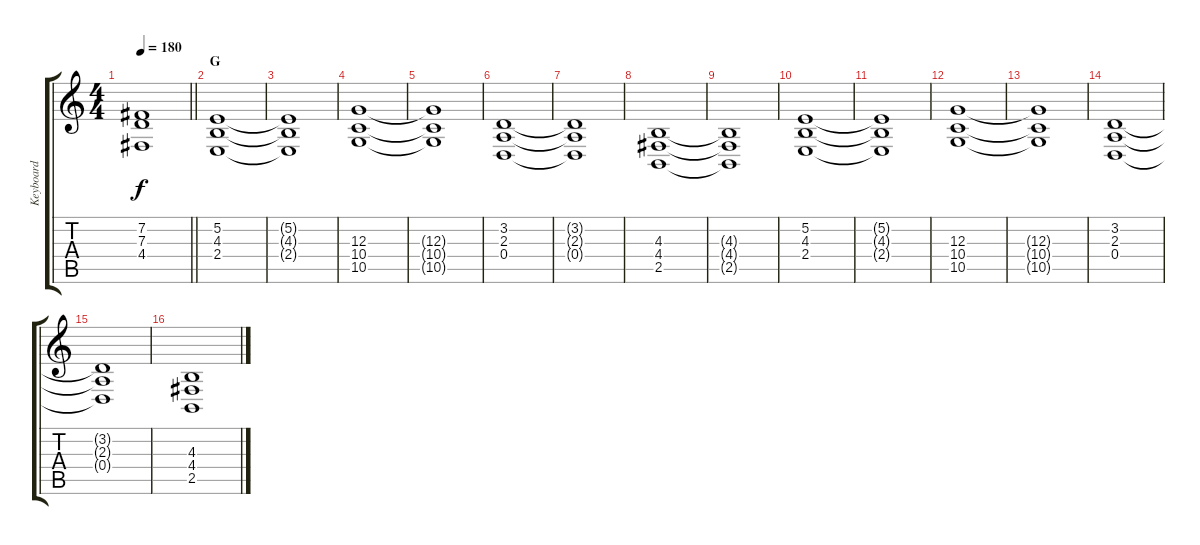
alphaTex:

\track ("Keyboard" "Keyboard") {instrument synthstrings1}
\staff {score tabs}
\tuning (E4 B3 G3 D3 A2 E2) {hide}
\ts (4 4)
\tempo 180
\clef g2
\barLineRight lightlight
\ks c
(7.2 7.3 4.4).1{dy f} |
\section ("" "G")
(5.2 4.3 2.4).1 |
(5.2{t} 4.3{t} 2.4{t}).1 |
(12.3 10.4 10.5).1 |
(12.3{t} 10.4{t} 10.5{t}).1 |
(3.2 2.3 0.4).1 |
(3.2{t} 2.3{t} 0.4{t}).1 |
(4.3 4.4 2.5).1 |
(4.3{t} 4.4{t} 2.5{t}).1 |
(5.2 4.3 2.4).1 |
(5.2{t} 4.3{t} 2.4{t}).1 |
(12.3 10.4 10.5).1 |
(12.3{t} 10.4{t} 10.5{t}).1 |
(3.2 2.3 0.4).1 |
(3.2{t} 2.3{t} 0.4{t}).1 |
(4.3 4.4 2.5).1
